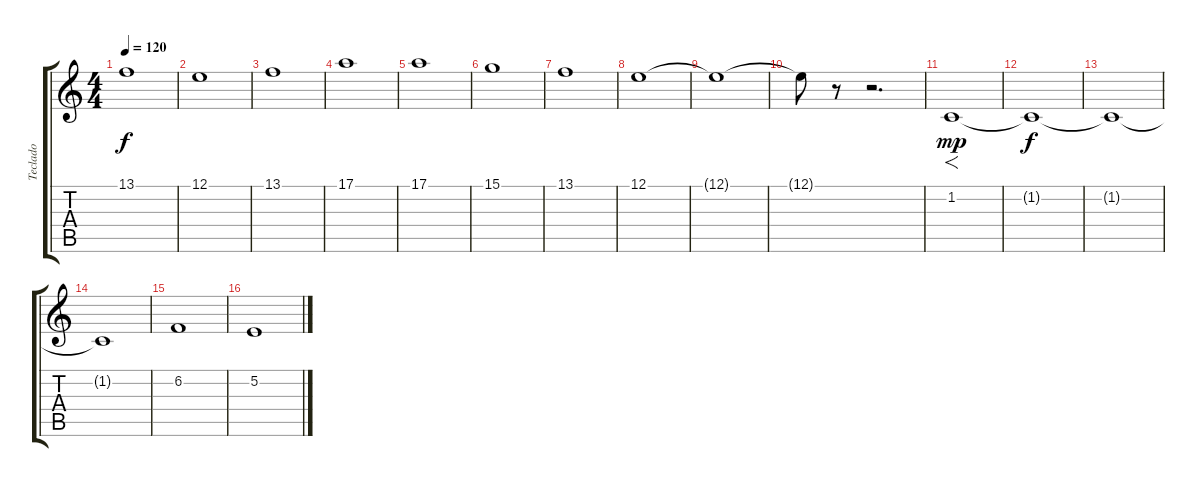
\track ("Teclado" "Teclado") {instrument stringensemble1}
\staff {score tabs}
\tuning (E4 B3 G3 D3 A2 E2) {hide}
\ts (4 4)
\tempo 120
\clef g2
\ks c
13.1.1{dy f volume 7} |
12.1.1 |
13.1.1 |
17.1.1 |
17.1.1 |
15.1.1 |
13.1.1 |
12.1.1 |
12.1{t}.1 |
12.1{t}.8 r.8 r.2{d} |
1.2.1{f dy mp} |
1.2{t}.1{dy f} |
1.2{t}.1 |
1.2{t}.1 |
6.2.1{volume 8} |
5.2.1
